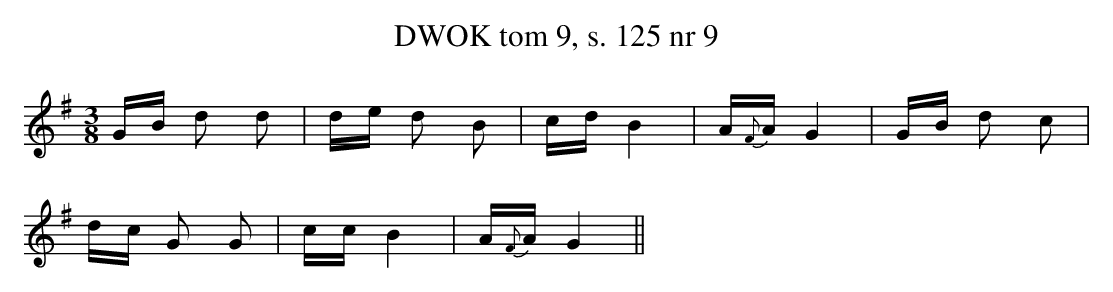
X:1
T:DWOK tom 9, s. 125 nr 9
L:1/16
M:3/8
K:G
GB d2 d2|de d2 B2|cd B4|A{F}A G4|GB d2 c2|
dc G2 G2|cc B4|A{F}A G4||
